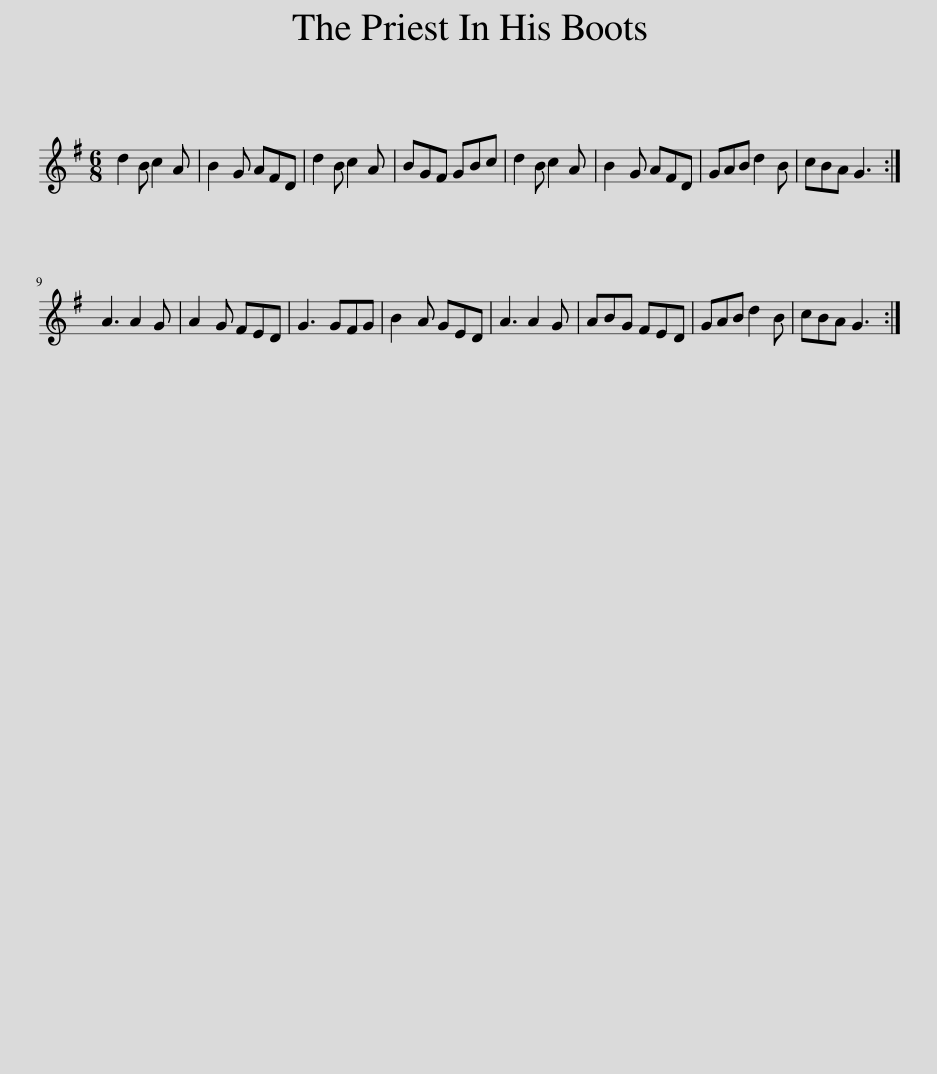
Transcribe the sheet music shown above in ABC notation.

X:1
L:1/8
M:6/8
I:linebreak $
K:G
V:1 treble
V:1
 d2 B c2 A | B2 G AFD | d2 B c2 A | BGF GBc | d2 B c2 A | %5
 B2 G AFD | GAB d2 B | cBA G3 :|$ A3 A2 G | A2 G FED | %10
 G3 GFG | B2 A GED | A3 A2 G | ABG FED | GAB d2 B | %15
 cBA G3 :| %16
